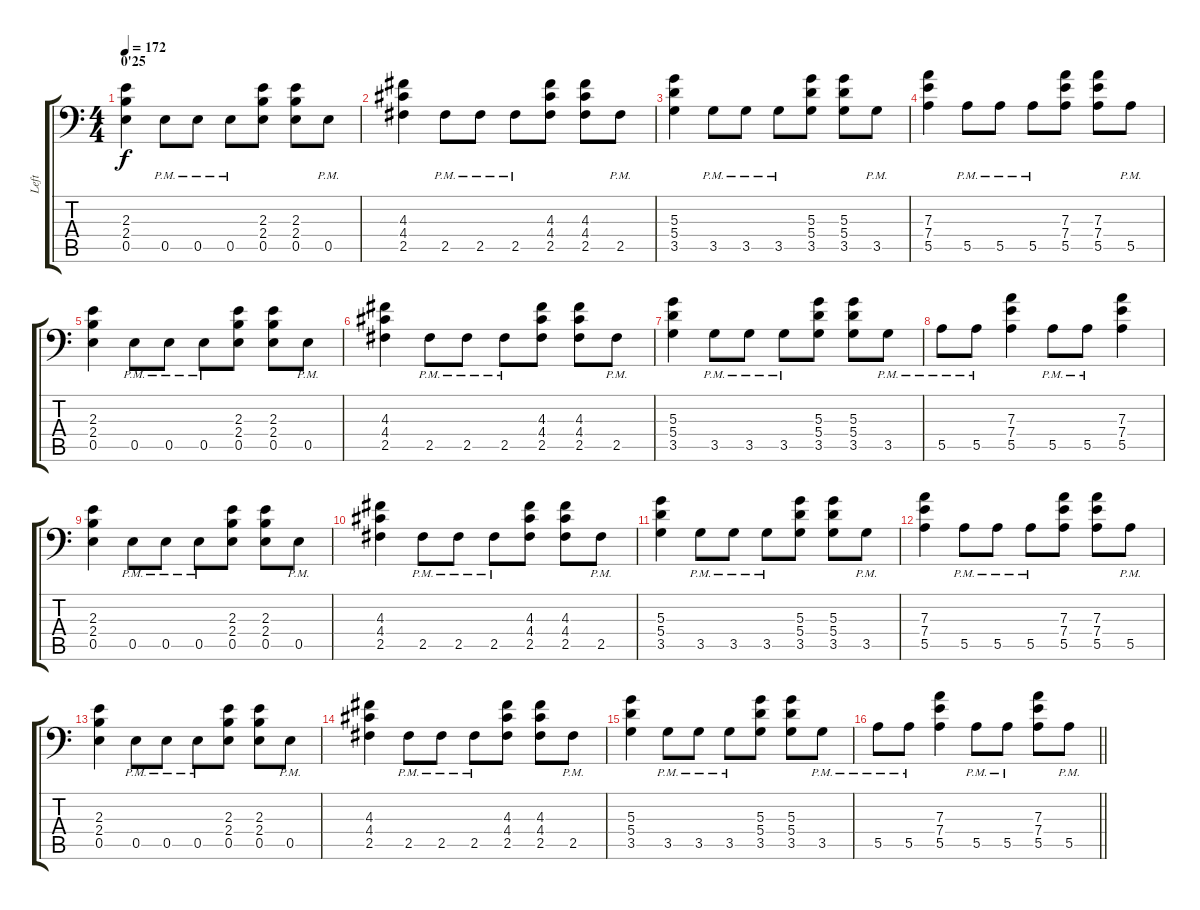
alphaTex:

\track ("Left" "Left") {instrument distortionguitar}
\staff {score tabs}
\tuning (B3 Gb3 D3 A2 E2 A1) {hide}
\ts (4 4)
\section ("" "0'25")
\tempo 172
\clef f4
\ks c
(2.3 2.4 0.5).4{dy f} 0.5{pm}.8 0.5{pm}.8 0.5{pm}.8 (2.3 2.4 0.5).8 (2.3 2.4 0.5).8 0.5{pm}.8 |
(4.3 4.4 2.5).4 2.5{pm}.8 2.5{pm}.8 2.5{pm}.8 (4.3 4.4 2.5).8 (4.3 4.4 2.5).8 2.5{pm}.8 |
(5.3 5.4 3.5).4 3.5{pm}.8 3.5{pm}.8 3.5{pm}.8 (5.3 5.4 3.5).8 (5.3 5.4 3.5).8 3.5{pm}.8 |
(7.3 7.4 5.5).4 5.5{pm}.8 5.5{pm}.8 5.5{pm}.8 (7.3 7.4 5.5).8 (7.3 7.4 5.5).8 5.5{pm}.8 |
(2.3 2.4 0.5).4 0.5{pm}.8 0.5{pm}.8 0.5{pm}.8 (2.3 2.4 0.5).8 (2.3 2.4 0.5).8 0.5{pm}.8 |
(4.3 4.4 2.5).4 2.5{pm}.8 2.5{pm}.8 2.5{pm}.8 (4.3 4.4 2.5).8 (4.3 4.4 2.5).8 2.5{pm}.8 |
(5.3 5.4 3.5).4 3.5{pm}.8 3.5{pm}.8 3.5{pm}.8 (5.3 5.4 3.5).8 (5.3 5.4 3.5).8 3.5{pm}.8 |
5.5{pm}.8 5.5{pm}.8 (7.3 7.4 5.5).4 5.5{pm}.8 5.5{pm}.8 (7.3 7.4 5.5).4 |
(2.3 2.4 0.5).4 0.5{pm}.8 0.5{pm}.8 0.5{pm}.8 (2.3 2.4 0.5).8 (2.3 2.4 0.5).8 0.5{pm}.8 |
(4.3 4.4 2.5).4 2.5{pm}.8 2.5{pm}.8 2.5{pm}.8 (4.3 4.4 2.5).8 (4.3 4.4 2.5).8 2.5{pm}.8 |
(5.3 5.4 3.5).4 3.5{pm}.8 3.5{pm}.8 3.5{pm}.8 (5.3 5.4 3.5).8 (5.3 5.4 3.5).8 3.5{pm}.8 |
(7.3 7.4 5.5).4 5.5{pm}.8 5.5{pm}.8 5.5{pm}.8 (7.3 7.4 5.5).8 (7.3 7.4 5.5).8 5.5{pm}.8 |
(2.3 2.4 0.5).4 0.5{pm}.8 0.5{pm}.8 0.5{pm}.8 (2.3 2.4 0.5).8 (2.3 2.4 0.5).8 0.5{pm}.8 |
(4.3 4.4 2.5).4 2.5{pm}.8 2.5{pm}.8 2.5{pm}.8 (4.3 4.4 2.5).8 (4.3 4.4 2.5).8 2.5{pm}.8 |
(5.3 5.4 3.5).4 3.5{pm}.8 3.5{pm}.8 3.5{pm}.8 (5.3 5.4 3.5).8 (5.3 5.4 3.5).8 3.5{pm}.8 |
\barLineRight lightlight
5.5{pm}.8 5.5{pm}.8 (7.3 7.4 5.5).4 5.5{pm}.8 5.5{pm}.8 (7.3 7.4 5.5).8 5.5{pm}.8
